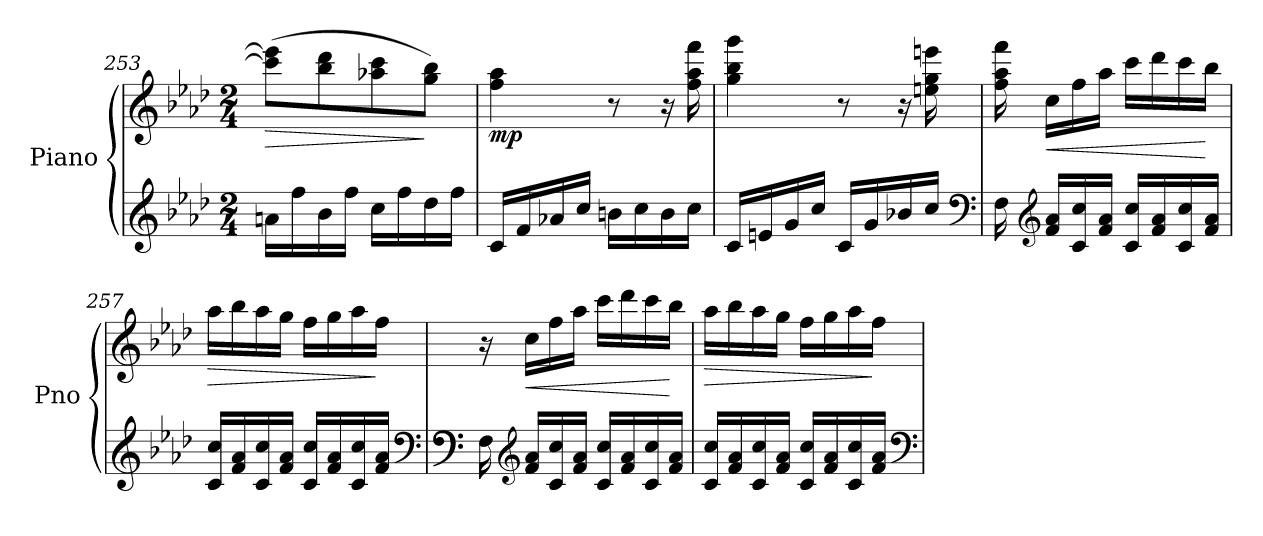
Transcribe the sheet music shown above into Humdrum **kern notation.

**kern	**kern	**dynam
*part1	*part1	*part1
*staff2	*staff1	*staff1/2
*I"Piano	*	*
*I'Pno	*	*
!!LO:PB:g=z
*clefG2	*clefG2	*
*k[b-e-a-d-]	*k[b-e-a-d-]	*
*A-:	*A-:	*
*M2/4	*M2/4	*
=253	=253	=253
!	!	!LO:HP:b
16an\LL	(8ccc\] 8eee-\]L	>
16ff\	.	.
16b-\	8bb-\ 8ddd-\	.
16ff\JJ	.	.
16cc\LL	8aa-X\ 8ccc\	.
16ff\	.	.
16dd-\	8gg\ 8bb-\J)	]
16ff\JJ	.	.
=254	=254	=254
!	!	!LO:DY:b
16c/LL	4ff\ 4aa-\	mp
16f/	.	.
16a-X/	.	.
16cc/JJ	.	.
16bn\LL	8r	.
16cc\	.	.
16b\	16r	.
16cc\JJ	16ff\ 16aa-\ 16fff\	.
=255	=255	=255
16c/LL	4gg\ 4bb-\ 4ggg\	.
16en/	.	.
16g/	.	.
16cc/JJ	.	.
16c/LL	8r	.
16g/	.	.
16b-X/	16r	.
16cc/JJ	16een\ 16gg\ 16eeen\	.
*clefF4	*	*
=256	=256	=256
16F\	16ff\ 16aa-\ 16fff\	.
*clefG2	*	*
!	!	!LO:HP:b
16f/ 16a-/LL	16cc\LL	<
16c/ 16cc/	16ff\	.
16f/ 16a-/JJ	16aa-\JJ	.
16c/ 16cc/LL	16ccc\LL	.
16f/ 16a-/	16ddd-\	.
16c/ 16cc/	16ccc\	.
16f/ 16a-/JJ	16bb-\JJ	[
!!LO:PB:g=z
=257	=257	=257
!	!	!LO:HP:b
16c/ 16cc/LL	16aa-\LL	>
16f/ 16a-/	16bb-\	.
16c/ 16cc/	16aa-\	.
16f/ 16a-/JJ	16gg\JJ	.
16c/ 16cc/LL	16ff\LL	.
16f/ 16a-/	16gg\	.
16c/ 16cc/	16aa-\	.
16f/ 16a-/JJ	16ff\JJ	]
*clefF4	*	*
!!LO:PB:g=z
=258	=258	=258
*clefF4	*	*
16F\	16r	.
*clefG2	*	*
!	!	!LO:HP:b
16f/ 16a-/LL	16cc\LL	<
16c/ 16cc/	16ff\	.
16f/ 16a-/JJ	16aa-\JJ	.
16c/ 16cc/LL	16ccc\LL	.
16f/ 16a-/	16ddd-\	.
16c/ 16cc/	16ccc\	.
16f/ 16a-/JJ	16bb-\JJ	[
=259	=259	=259
!	!	!LO:HP:b
16c/ 16cc/LL	16aa-\LL	>
16f/ 16a-/	16bb-\	.
16c/ 16cc/	16aa-\	.
16f/ 16a-/JJ	16gg\JJ	.
16c/ 16cc/LL	16ff\LL	.
16f/ 16a-/	16gg\	.
16c/ 16cc/	16aa-\	.
16f/ 16a-/JJ	16ff\JJ	]
*clefF4	*	*
=	=	=
*-	*-	*-
